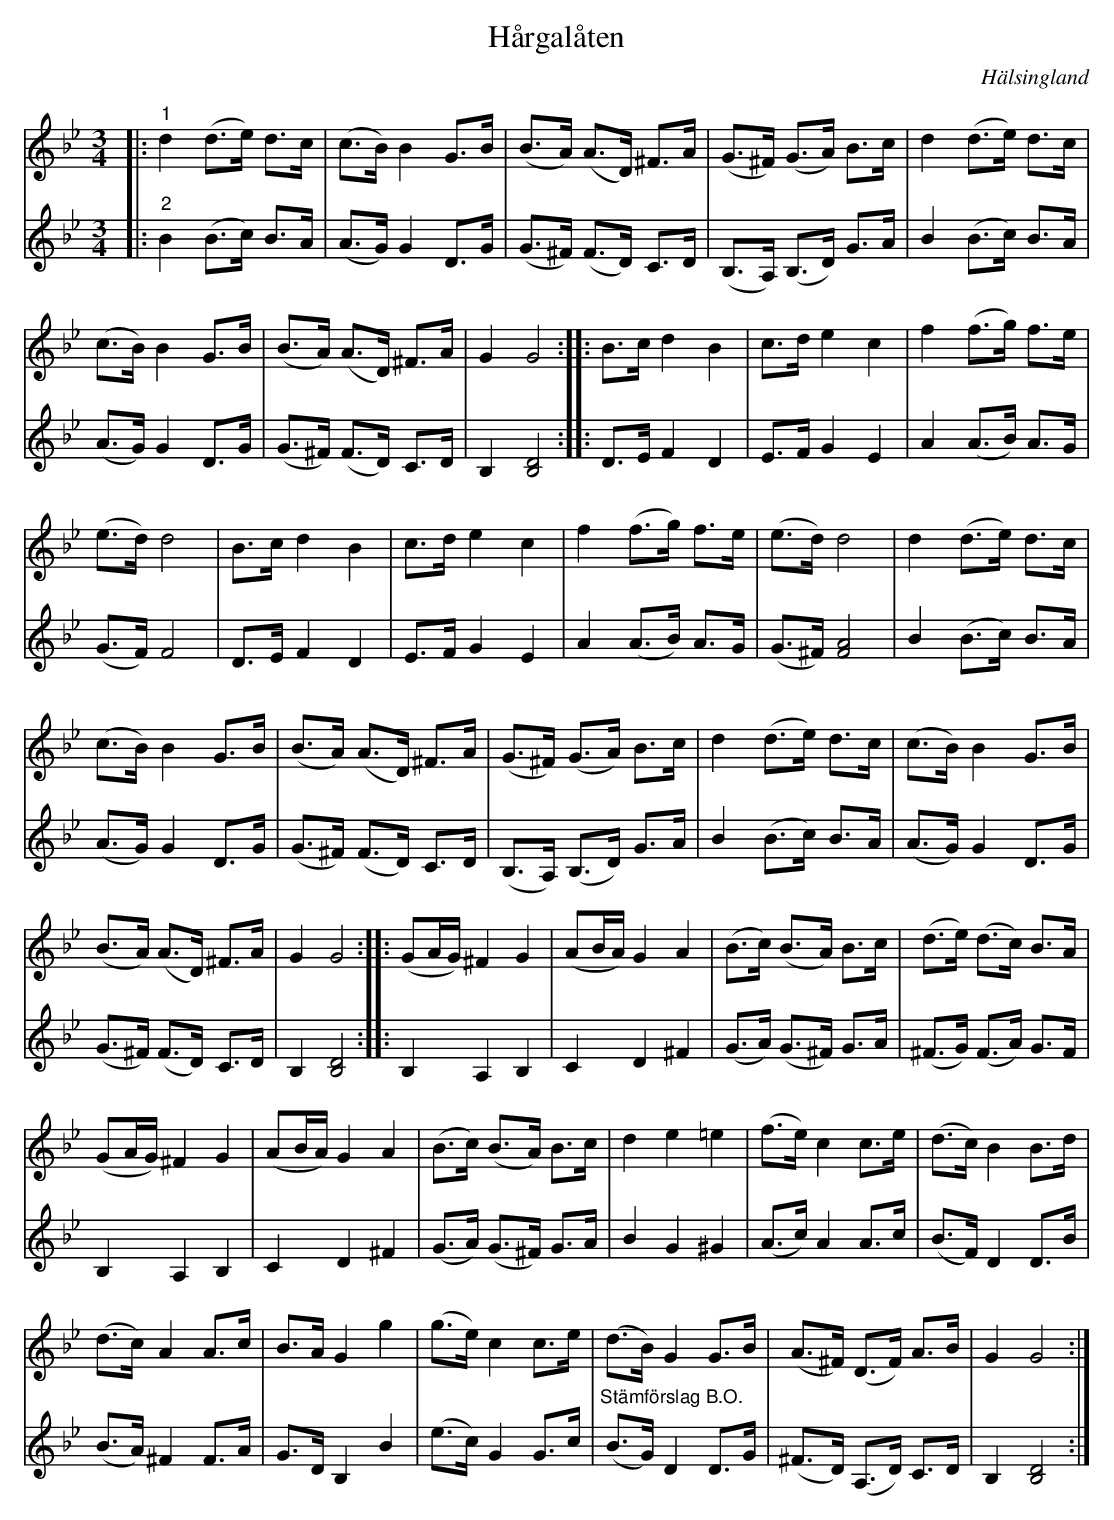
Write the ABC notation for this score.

X:1
T:Hårgalåten
O:Hälsingland
L:1/8
M:3/4
K:Bb
V:1
|:"^1" d2 (d>e) d>c | (c>B) B2 G>B | (B>A) (A>D) ^F>A | (G>^F) (G>A) B>c | d2 (d>e) d>c |
(c>B) B2 G>B | (B>A) (A>D) ^F>A | G2 G4 :: B>c d2 B2 | c>d e2 c2 | f2 (f>g) f>e |
(e>d) d4 | B>c d2 B2 | c>d e2 c2 | f2 (f>g) f>e | (e>d) d4 | d2 (d>e) d>c |
(c>B) B2 G>B | (B>A) (A>D) ^F>A | (G>^F) (G>A) B>c | d2 (d>e) d>c | (c>B) B2 G>B |
(B>A) (A>D) ^F>A | G2 G4 :: (GA/G/) ^F2 G2 | (AB/A/) G2 A2 | (B>c) (B>A) B>c | (d>e) (d>c) B>A |
(GA/G/) ^F2 G2 | (AB/A/) G2 A2 | (B>c) (B>A) B>c | d2 e2 =e2 | (f>e) c2 c>e | (d>c) B2 B>d |
(d>c) A2 A>c | B>A G2 g2 | (g>e) c2 c>e | (d>B) G2 G>B | (A>^F) (D>F) A>B | G2 G4 :|
V:2
|:"^2" B2 (B>c) B>A | (A>G) G2 D>G | (G>^F) (F>D) C>D | (B,>A,) (B,>D) G>A | B2 (B>c) B>A |
(A>G) G2 D>G | (G>^F) (F>D) C>D | B,2 [B,D]4 :: D>E F2 D2 | E>F G2 E2 | A2 (A>B) A>G | (G>F) F4 |
D>E F2 D2 | E>F G2 E2 | A2 (A>B) A>G | (G>^F) [FA]4 | B2 (B>c) B>A | (A>G) G2 D>G |
(G>^F) (F>D) C>D | (B,>A,) (B,>D) G>A | B2 (B>c) B>A | (A>G) G2 D>G | (G>^F) (F>D) C>D | B,2 [B,D]4 ::
B,2 A,2 B,2 | C2 D2 ^F2 | (G>A) (G>^F) G>A | (^F>G) (F>A) G>F | B,2 A,2 B,2 |
C2 D2 ^F2 | (G>A) (G>^F) G>A | B2 G2 ^G2 | (A>c) A2 A>c | (B>F) D2 D>B |
(B>A) ^F2 F>A | G>D B,2 B2 | (e>c) G2 G>c | "^Stämförslag B.O." (B>G) D2 D>G | (^F>D) (A,>D) C>D | B,2 [B,D]4 :|
